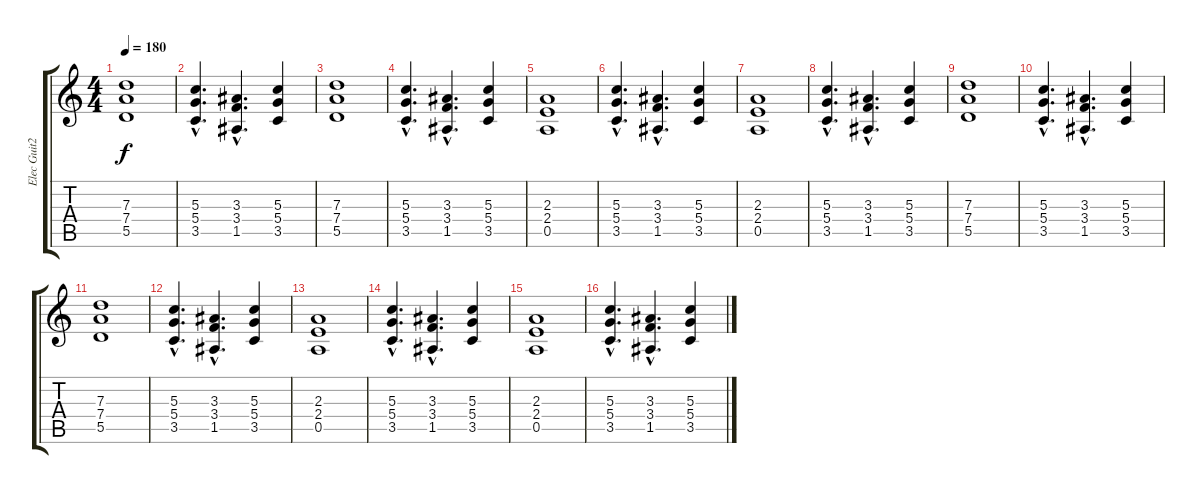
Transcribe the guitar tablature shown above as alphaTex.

\track ("Elec Guit2" "Elec Guit2") {instrument overdrivenguitar}
\staff {score tabs}
\tuning (E4 B3 G3 D3 A2 E2) {hide}
\ts (4 4)
\tempo 180
\clef g2
\ks c
(7.3 7.4 5.5).1{dy f} |
(5.3{hac} 5.4{hac} 3.5{hac}).4{d} (3.3{hac} 3.4{hac} 1.5{hac}).4{d} (5.3 5.4 3.5).4 |
(7.3 7.4 5.5).1 |
(5.3{hac} 5.4{hac} 3.5{hac}).4{d} (3.3{hac} 3.4{hac} 1.5{hac}).4{d} (5.3 5.4 3.5).4 |
(2.3 2.4 0.5).1 |
(5.3{hac} 5.4{hac} 3.5{hac}).4{d} (3.3{hac} 3.4{hac} 1.5{hac}).4{d} (5.3 5.4 3.5).4 |
(2.3 2.4 0.5).1 |
(5.3{hac} 5.4{hac} 3.5{hac}).4{d} (3.3{hac} 3.4{hac} 1.5{hac}).4{d} (5.3 5.4 3.5).4 |
(7.3 7.4 5.5).1 |
(5.3{hac} 5.4{hac} 3.5{hac}).4{d} (3.3{hac} 3.4{hac} 1.5{hac}).4{d} (5.3 5.4 3.5).4 |
(7.3 7.4 5.5).1 |
(5.3{hac} 5.4{hac} 3.5{hac}).4{d} (3.3{hac} 3.4{hac} 1.5{hac}).4{d} (5.3 5.4 3.5).4 |
(2.3 2.4 0.5).1 |
(5.3{hac} 5.4{hac} 3.5{hac}).4{d} (3.3{hac} 3.4{hac} 1.5{hac}).4{d} (5.3 5.4 3.5).4 |
(2.3 2.4 0.5).1 |
(5.3{hac} 5.4{hac} 3.5{hac}).4{d} (3.3{hac} 3.4{hac} 1.5{hac}).4{d} (5.3 5.4 3.5).4
